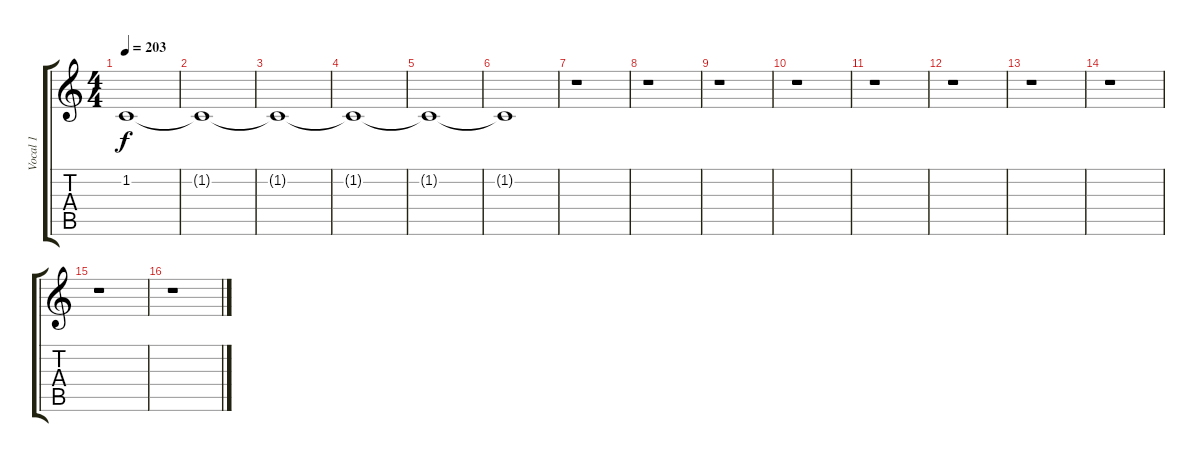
\track ("Vocal 1" "Vocal 1") {instrument lead8bassandlead}
\staff {score tabs}
\tuning (E4 B3 G3 D3 A2 E2) {hide}
\ts (4 4)
\tempo 203
\clef g2
\ks c
1.2{t}.1{dy f} |
1.2{t}.1 |
1.2{t}.1 |
1.2{t}.1 |
1.2{t}.1 |
1.2{t}.1 |
r.1 |
r.1 |
r.1 |
r.1 |
r.1 |
r.1 |
r.1 |
r.1 |
r.1 |
r.1
